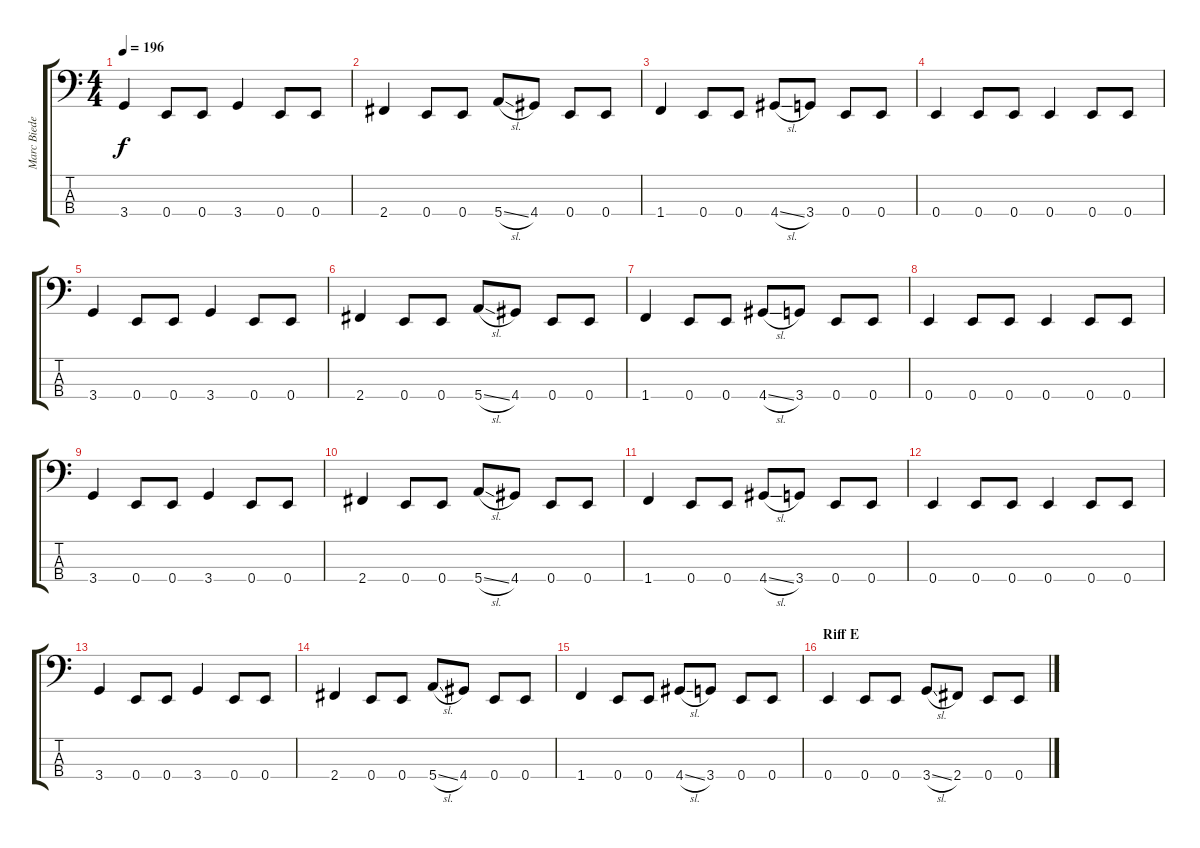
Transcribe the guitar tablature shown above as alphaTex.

\track ("Marc Biedermann" "Marc Biede") {instrument electricbasspick}
\staff {score tabs}
\tuning (G2 D2 A1 E1) {hide}
\ts (4 4)
\tempo 196
\clef f4
\ks c
3.4.4{dy f} 0.4.8 0.4.8 3.4.4 0.4.8 0.4.8 |
2.4.4 0.4.8 0.4.8 5.4{sl}.8 4.4.8 0.4.8 0.4.8 |
1.4.4 0.4.8 0.4.8 4.4{sl}.8 3.4.8 0.4.8 0.4.8 |
0.4.4 0.4.8 0.4.8 0.4.4 0.4.8 0.4.8 |
3.4.4 0.4.8 0.4.8 3.4.4 0.4.8 0.4.8 |
2.4.4 0.4.8 0.4.8 5.4{sl}.8 4.4.8 0.4.8 0.4.8 |
1.4.4 0.4.8 0.4.8 4.4{sl}.8 3.4.8 0.4.8 0.4.8 |
0.4.4 0.4.8 0.4.8 0.4.4 0.4.8 0.4.8 |
3.4.4 0.4.8 0.4.8 3.4.4 0.4.8 0.4.8 |
2.4.4 0.4.8 0.4.8 5.4{sl}.8 4.4.8 0.4.8 0.4.8 |
1.4.4 0.4.8 0.4.8 4.4{sl}.8 3.4.8 0.4.8 0.4.8 |
0.4.4 0.4.8 0.4.8 0.4.4 0.4.8 0.4.8 |
3.4.4 0.4.8 0.4.8 3.4.4 0.4.8 0.4.8 |
2.4.4 0.4.8 0.4.8 5.4{sl}.8 4.4.8 0.4.8 0.4.8 |
1.4.4 0.4.8 0.4.8 4.4{sl}.8 3.4.8 0.4.8 0.4.8 |
\section ("" "Riff E")
0.4.4 0.4.8 0.4.8 3.4{sl}.8 2.4.8 0.4.8 0.4.8
